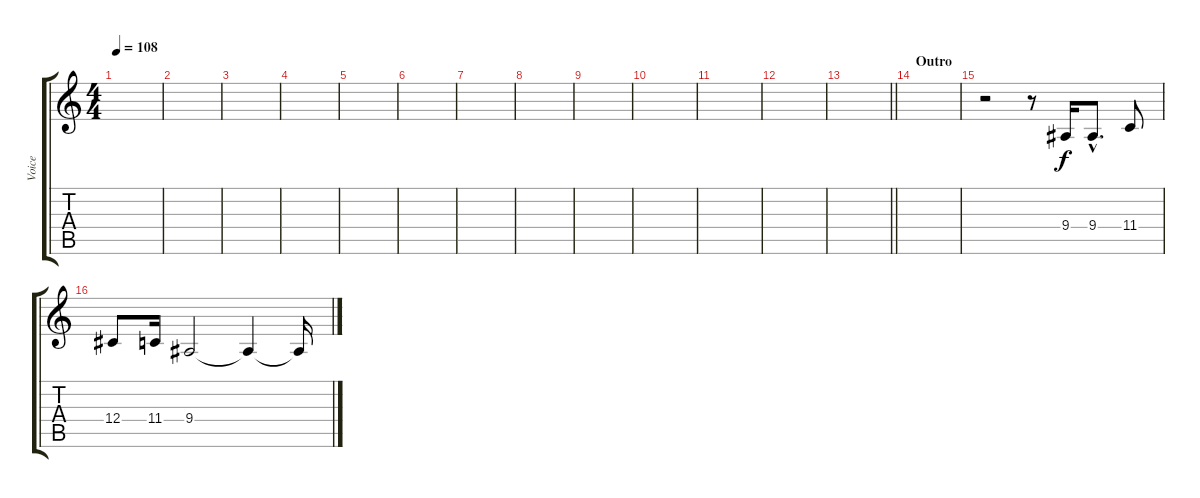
\track ("Voice" "Voice") {instrument tenorsax}
\staff {score tabs}
\tuning (Eb4 Bb3 Gb3 Db3 Ab2 Eb2) {hide}
\ts (4 4)
\tempo 108
\clef g2
\ks c
|
|
|
|
|
|
|
|
|
|
|
|
\barLineRight lightlight
|
\section ("" "Outro")
|
r.2 r.8 9.4.16 9.4{hac}.8{d} 11.4.8 |
12.4.8 11.4.16 9.4.2 9.4{t}.4 9.4{t}.16
